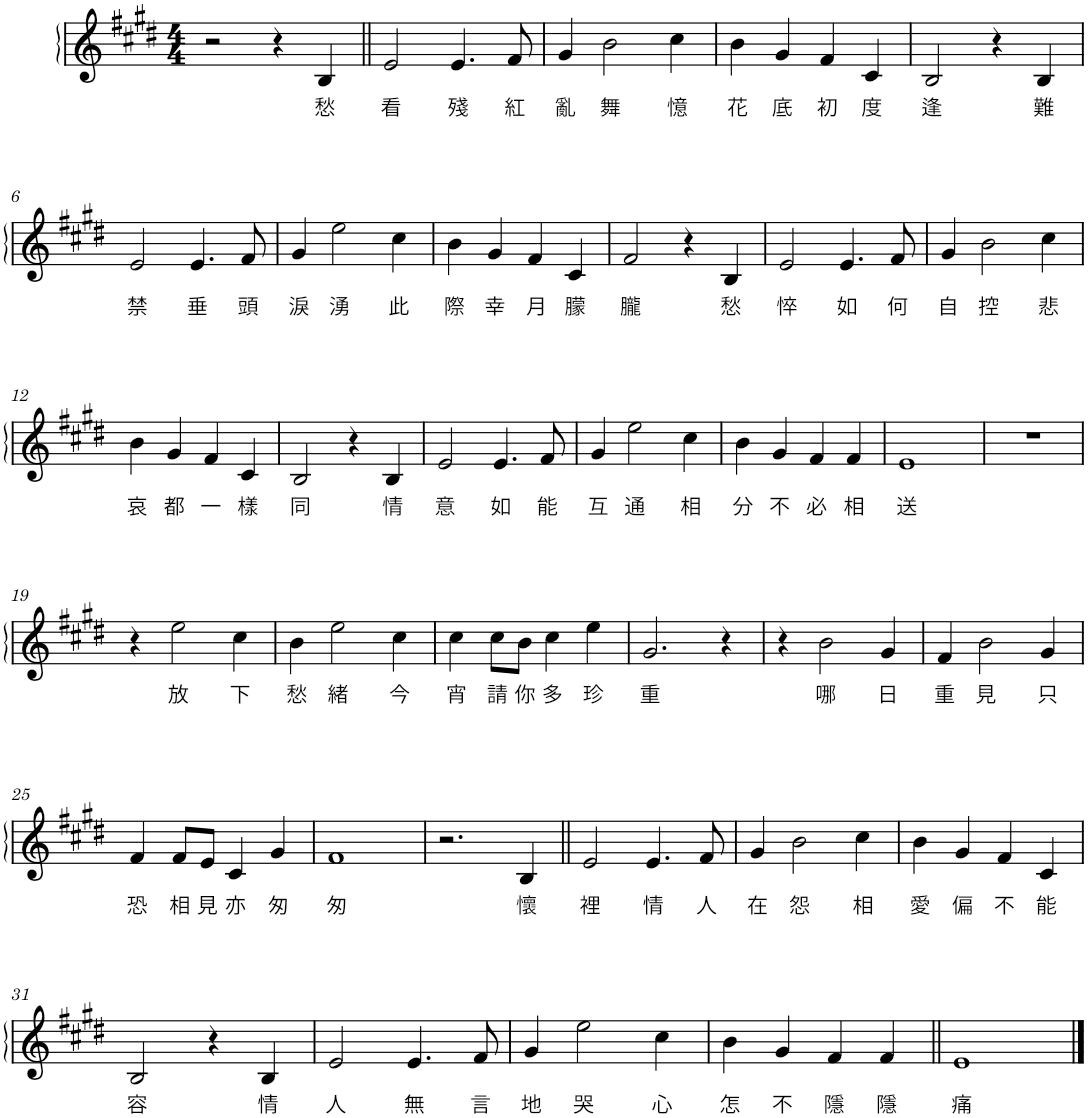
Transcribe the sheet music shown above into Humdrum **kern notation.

**kern	**text
*part1	*part1
*staff1	*staff1
*I"Piano	*
*I'Pno	*
*clefG2	*
*k[f#c#g#d#]	*
*M4/4	*
=1	=1
2r	.
4r	.
!	!LO:LY:b
4B/	愁
=2||	=2||
!	!LO:LY:b
2e/	看
!	!LO:LY:b
4.e/	殘
!	!LO:LY:b
8f#/	紅
=3	=3
!	!LO:LY:b
4g#/	亂
!	!LO:LY:b
2b\	舞
!	!LO:LY:b
4cc#\	憶
=4	=4
!	!LO:LY:b
4b\	花
!	!LO:LY:b
4g#/	底
!	!LO:LY:b
4f#/	初
!	!LO:LY:b
4c#/	度
=5	=5
!	!LO:LY:b
2B/	逢
4r	.
!	!LO:LY:b
4B/	難
!!LO:LB:g=z
=6	=6
!	!LO:LY:b
2e/	禁
!	!LO:LY:b
4.e/	垂
!	!LO:LY:b
8f#/	頭
=7	=7
!	!LO:LY:b
4g#/	淚
!	!LO:LY:b
2ee\	湧
!	!LO:LY:b
4cc#\	此
=8	=8
!	!LO:LY:b
4b\	際
!	!LO:LY:b
4g#/	幸
!	!LO:LY:b
4f#/	月
!	!LO:LY:b
4c#/	朦
=9	=9
!	!LO:LY:b
2f#/	朧
4r	.
!	!LO:LY:b
4B/	愁
=10	=10
!	!LO:LY:b
2e/	悴
!	!LO:LY:b
4.e/	如
!	!LO:LY:b
8f#/	何
=11	=11
!	!LO:LY:b
4g#/	自
!	!LO:LY:b
2b\	控
!	!LO:LY:b
4cc#\	悲
!!LO:LB:g=z
=12	=12
!	!LO:LY:b
4b\	哀
!	!LO:LY:b
4g#/	都
!	!LO:LY:b
4f#/	一
!	!LO:LY:b
4c#/	樣
=13	=13
!	!LO:LY:b
2B/	同
4r	.
!	!LO:LY:b
4B/	情
=14	=14
!	!LO:LY:b
2e/	意
!	!LO:LY:b
4.e/	如
!	!LO:LY:b
8f#/	能
=15	=15
!	!LO:LY:b
4g#/	互
!	!LO:LY:b
2ee\	通
!	!LO:LY:b
4cc#\	相
=16	=16
!	!LO:LY:b
4b\	分
!	!LO:LY:b
4g#/	不
!	!LO:LY:b
4f#/	必
!	!LO:LY:b
4f#/	相
=17	=17
!	!LO:LY:b
1e	送
=18	=18
1r	.
!!LO:LB:g=z
=19	=19
4r	.
!	!LO:LY:b
2ee\	放
!	!LO:LY:b
4cc#\	下
=20	=20
!	!LO:LY:b
4b\	愁
!	!LO:LY:b
2ee\	緒
!	!LO:LY:b
4cc#\	今
=21	=21
!	!LO:LY:b
4cc#\	宵
!	!LO:LY:b
8cc#\L	請
!	!LO:LY:b
8b\J	你
!	!LO:LY:b
4cc#\	多
!	!LO:LY:b
4ee\	珍
=22	=22
!	!LO:LY:b
2.g#/	重
4r	.
=23	=23
4r	.
!	!LO:LY:b
2b\	哪
!	!LO:LY:b
4g#/	日
=24	=24
!	!LO:LY:b
4f#/	重
!	!LO:LY:b
2b\	見
!	!LO:LY:b
4g#/	只
!!LO:LB:g=z
=25	=25
!	!LO:LY:b
4f#/	恐
!	!LO:LY:b
8f#/L	相
!	!LO:LY:b
8e/J	見
!	!LO:LY:b
4c#/	亦
!	!LO:LY:b
4g#/	匆
=26	=26
!	!LO:LY:b
1f#	匆
=27	=27
2.r	.
!	!LO:LY:b
4B/	懷
=28||	=28||
!	!LO:LY:b
2e/	裡
!	!LO:LY:b
4.e/	情
!	!LO:LY:b
8f#/	人
=29	=29
!	!LO:LY:b
4g#/	在
!	!LO:LY:b
2b\	怨
!	!LO:LY:b
4cc#\	相
=30	=30
!	!LO:LY:b
4b\	愛
!	!LO:LY:b
4g#/	偏
!	!LO:LY:b
4f#/	不
!	!LO:LY:b
4c#/	能
!!LO:LB:g=z
=31	=31
!	!LO:LY:b
2B/	容
4r	.
!	!LO:LY:b
4B/	情
=32	=32
!	!LO:LY:b
2e/	人
!	!LO:LY:b
4.e/	無
!	!LO:LY:b
8f#/	言
=33	=33
!	!LO:LY:b
4g#/	地
!	!LO:LY:b
2ee\	哭
!	!LO:LY:b
4cc#\	心
=34	=34
!	!LO:LY:b
4b\	怎
!	!LO:LY:b
4g#/	不
!	!LO:LY:b
4f#/	隱
!	!LO:LY:b
4f#/	隱
=35||	=35||
!	!LO:LY:b
1e	痛
==	==
*-	*-
